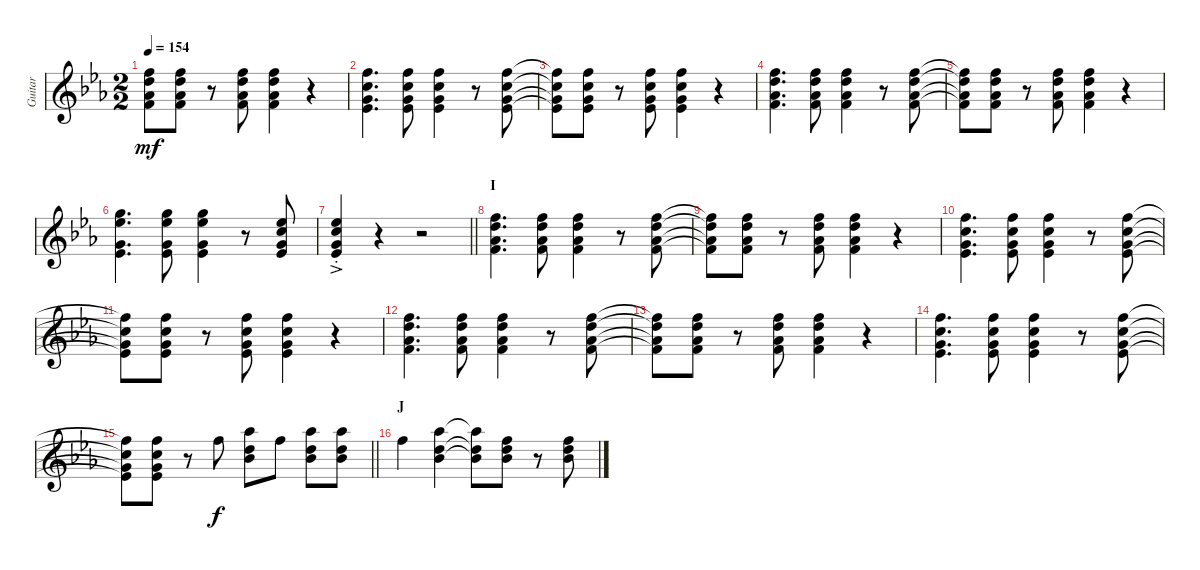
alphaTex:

\track ("Guitar" "Guitar") {instrument electricguitarjazz}
\staff {score}
\tuning (E4 B3 G3 D3 A2 E2) {hide}
\ts (2 2)
\tempo 154
\clef g2
\ks eb
(1.1{t} 3.2{t} 1.3{t} 3.4{t}).8{dy mf} (1.1 3.2 1.3 3.4).8 r.8 (1.1 3.2 1.3 3.4).8 (1.1 3.2 1.3 3.4).4 r.4 |
(1.1 1.2 0.3 1.4).4{d} (1.1 1.2 0.3 1.4).8 (1.1 1.2 0.3 1.4).4 r.8 (1.1 1.2 0.3 1.4).8 |
(1.1{t} 1.2{t} 0.3{t} 1.4{t}).8 (1.1 1.2 0.3 1.4).8 r.8 (1.1 1.2 0.3 1.4).8 (1.1 1.2 0.3 1.4).4 r.4 |
(1.1 3.2 1.3 3.4).4{d} (1.1 3.2 1.3 3.4).8 (1.1 3.2 1.3 3.4).4 r.8 (1.1 3.2 1.3 3.4).8 |
(1.1{t} 3.2{t} 1.3{t} 3.4{t}).8 (1.1 3.2 1.3 3.4).8 r.8 (1.1 3.2 1.3 3.4).8 (1.1 3.2 1.3 3.4).4 r.4 |
(3.1 4.2 0.3 1.4).4{d} (3.1 4.2 0.3 1.4).8 (3.1 4.2 0.3 1.4).4 r.8 (1.2 0.3 1.4 18.5).8 |
\barLineRight lightlight
(1.2 0.3 1.4{ac st} 18.5).4 r.4 r.2 |
\section ("" "I")
(1.1 3.2 1.3 3.4).4{d} (1.1 3.2 1.3 3.4).8 (1.1 3.2 1.3 3.4).4 r.8 (1.1 3.2 1.3 3.4).8 |
(1.1{t} 3.2{t} 1.3{t} 3.4{t}).8 (1.1 3.2 1.3 3.4).8 r.8 (1.1 3.2 1.3 3.4).8 (1.1 3.2 1.3 3.4).4 r.4 |
(1.1 1.2 0.3 1.4).4{d} (1.1 1.2 0.3 1.4).8 (1.1 1.2 0.3 1.4).4 r.8 (1.1 1.2 0.3 1.4).8 |
(1.1{t} 1.2{t} 0.3{t} 1.4{t}).8 (1.1 1.2 0.3 1.4).8 r.8 (1.1 1.2 0.3 1.4).8 (1.1 1.2 0.3 1.4).4 r.4 |
(1.1 3.2 1.3 3.4).4{d} (1.1 3.2 1.3 3.4).8 (1.1 3.2 1.3 3.4).4 r.8 (1.1 3.2 1.3 3.4).8 |
(1.1{t} 3.2{t} 1.3{t} 3.4{t}).8 (1.1 3.2 1.3 3.4).8 r.8 (1.1 3.2 1.3 3.4).8 (1.1 3.2 1.3 3.4).4 r.4 |
(1.1 1.2 0.3 1.4).4{d} (1.1 1.2 0.3 1.4).8 (1.1 1.2 0.3 1.4).4 r.8 (1.1 1.2 0.3 1.4).8 |
\barLineRight lightlight
(1.1{t} 1.2{t} 0.3{t} 1.4{t}).8 (1.1 1.2 0.3 1.4).8 r.8 1.1.8{dy f} (4.1 3.2 3.3).8 1.1.8 (4.1 3.2 3.3).8 (4.1 3.2 3.3).8 |
\section ("" "J")
1.1.4 (4.1 3.2 3.3).4 (4.1{t} 3.2{t} 3.3{t}).8 (1.1 3.2 3.3).8 r.8 (1.1 3.2 3.3).8
